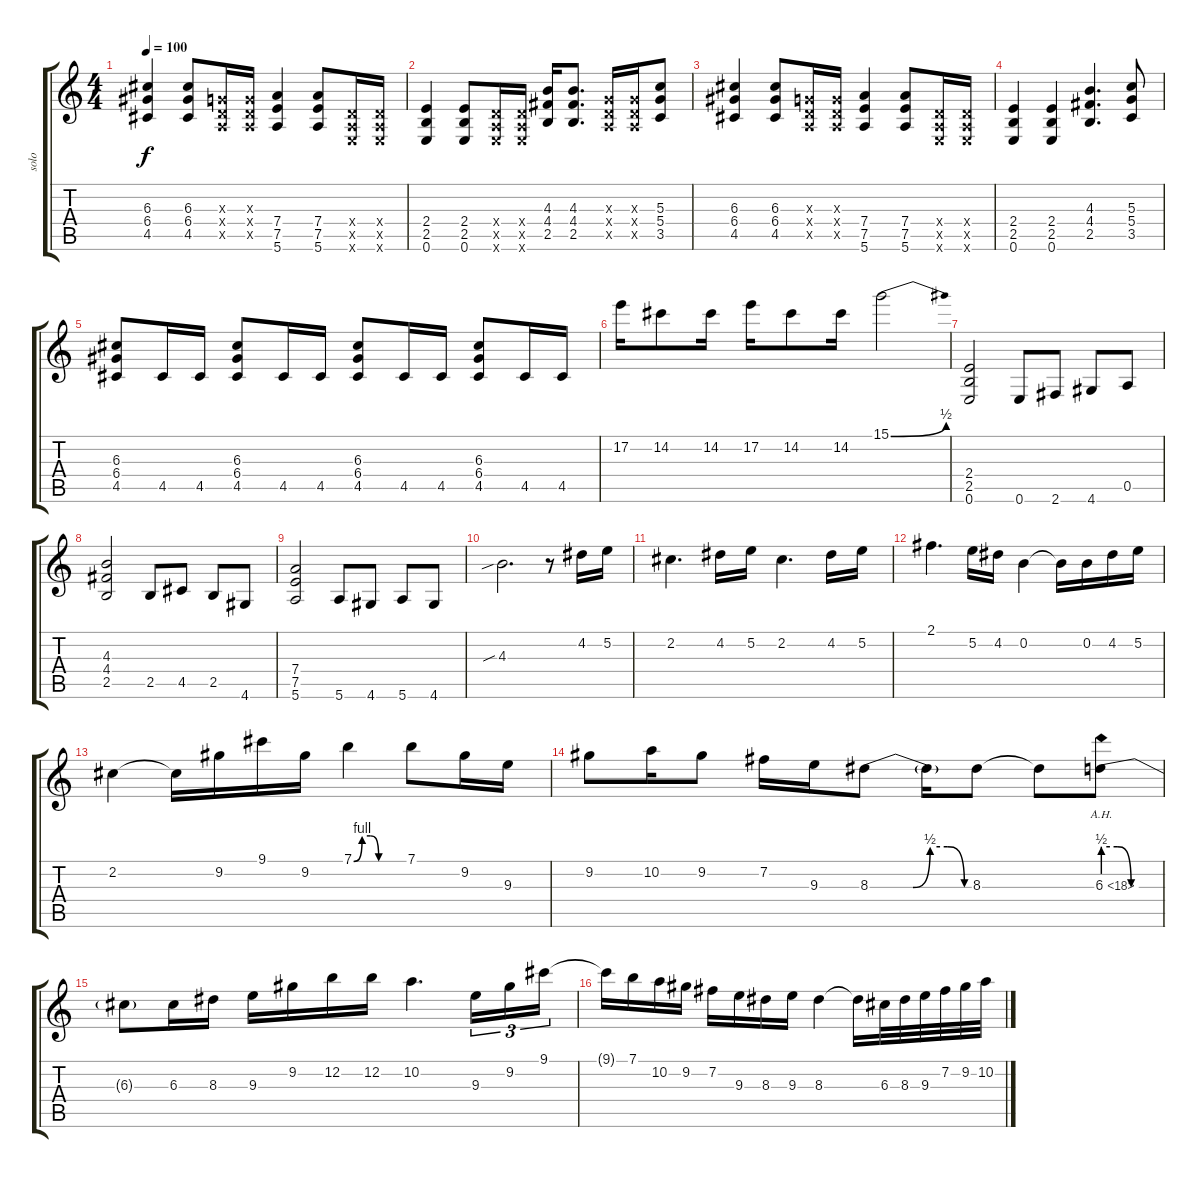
\track ("solo" "solo") {instrument distortionguitar}
\staff {score tabs}
\tuning (E4 B3 G3 D3 A2 E2) {hide}
\ts (4 4)
\tempo 100
\clef g2
\ks c
(6.3 6.4 4.5).4{dy f} (6.3 6.4 4.5).8 (0.3{x} 0.4{x} 0.5{x}).16 (0.3{x} 0.4{x} 0.5{x}).16 (7.4 7.5 5.6).4 (7.4 7.5 5.6).8 (0.4{x} 0.5{x} 0.6{x}).16 (0.4{x} 0.5{x} 0.6{x}).16 |
(2.4 2.5 0.6).4 (2.4 2.5 0.6).8 (0.4{x} 0.5{x} 0.6{x}).16 (0.4{x} 0.5{x} 0.6{x}).16 (4.3 4.4 2.5).16 (4.3 4.4 2.5).8{d} (0.3{x} 0.4{x} 0.5{x}).16 (0.3{x} 0.4{x} 0.5{x}).16 (5.3 5.4 3.5).8 |
(6.3 6.4 4.5).4 (6.3 6.4 4.5).8 (0.3{x} 0.4{x} 0.5{x}).16 (0.3{x} 0.4{x} 0.5{x}).16 (7.4 7.5 5.6).4 (7.4 7.5 5.6).8 (0.4{x} 0.5{x} 0.6{x}).16 (0.4{x} 0.5{x} 0.6{x}).16 |
(2.4 2.5 0.6).4 (2.4 2.5 0.6).4 (4.3 4.4 2.5).4{d} (5.3 5.4 3.5).8 |
(6.3 6.4 4.5).8 4.5.16 4.5.16 (6.3 6.4 4.5).8 4.5.16 4.5.16 (6.3 6.4 4.5).8 4.5.16 4.5.16 (6.3 6.4 4.5).8 4.5.16 4.5.16 |
17.2.16 14.2.8 14.2.16 17.2.16 14.2.8 14.2.16 15.1{be (bend 0 0 60 2)}.2 |
(2.4 2.5 0.6).2 0.6.8 2.6.8 4.6.8 0.5.8 |
(4.3 4.4 2.5).2 2.5.8 4.5.8 2.5.8 4.6.8 |
(7.4 7.5 5.6).2 5.6.8 4.6.8 5.6.8 4.6.8 |
4.3{sib}.2{d} r.8 4.2.16 5.2.16 |
2.2.4{d} 4.2.16 5.2.16 2.2.4{d} 4.2.16 5.2.16 |
2.1.4{d} 5.2.16 4.2.16 0.2.4 0.2{t}.16 0.2.16 4.2.16 5.2.16 |
2.2.4 2.2{t}.16 9.2.16 9.1.16 9.2.16 7.1{be (custom 0 0 10 4 20 4 30 0 60 0)}.4 7.1.8 9.2.16 9.3.16 |
9.2.8 10.2.16 9.2.8 7.2.16 9.3.16 8.3{be (custom 0 0 15 0 25 0 35 2 45 2 55 0 60 0)}.8 8.3{t}.16 8.3.8 8.3{t}.8 6.3{be (custom 0 2 15 2 30 0 60 0) ah 12}.8 |
6.3{t}.8 6.3.16 8.3.16 9.3.16 9.2.16 12.2.16 12.2.16 10.2.4{d} 9.3.16{tu (3 2)} 9.2.16{tu (3 2)} 9.1.16{tu (3 2)} |
9.1{t}.16 7.1.16 10.2.16 9.2.16 7.2.16 9.3.16 8.3.16 9.3.16 8.3.4 8.3{t}.16 6.3.32 8.3.32 9.3.32 7.2.32 9.2.32 10.2.32
